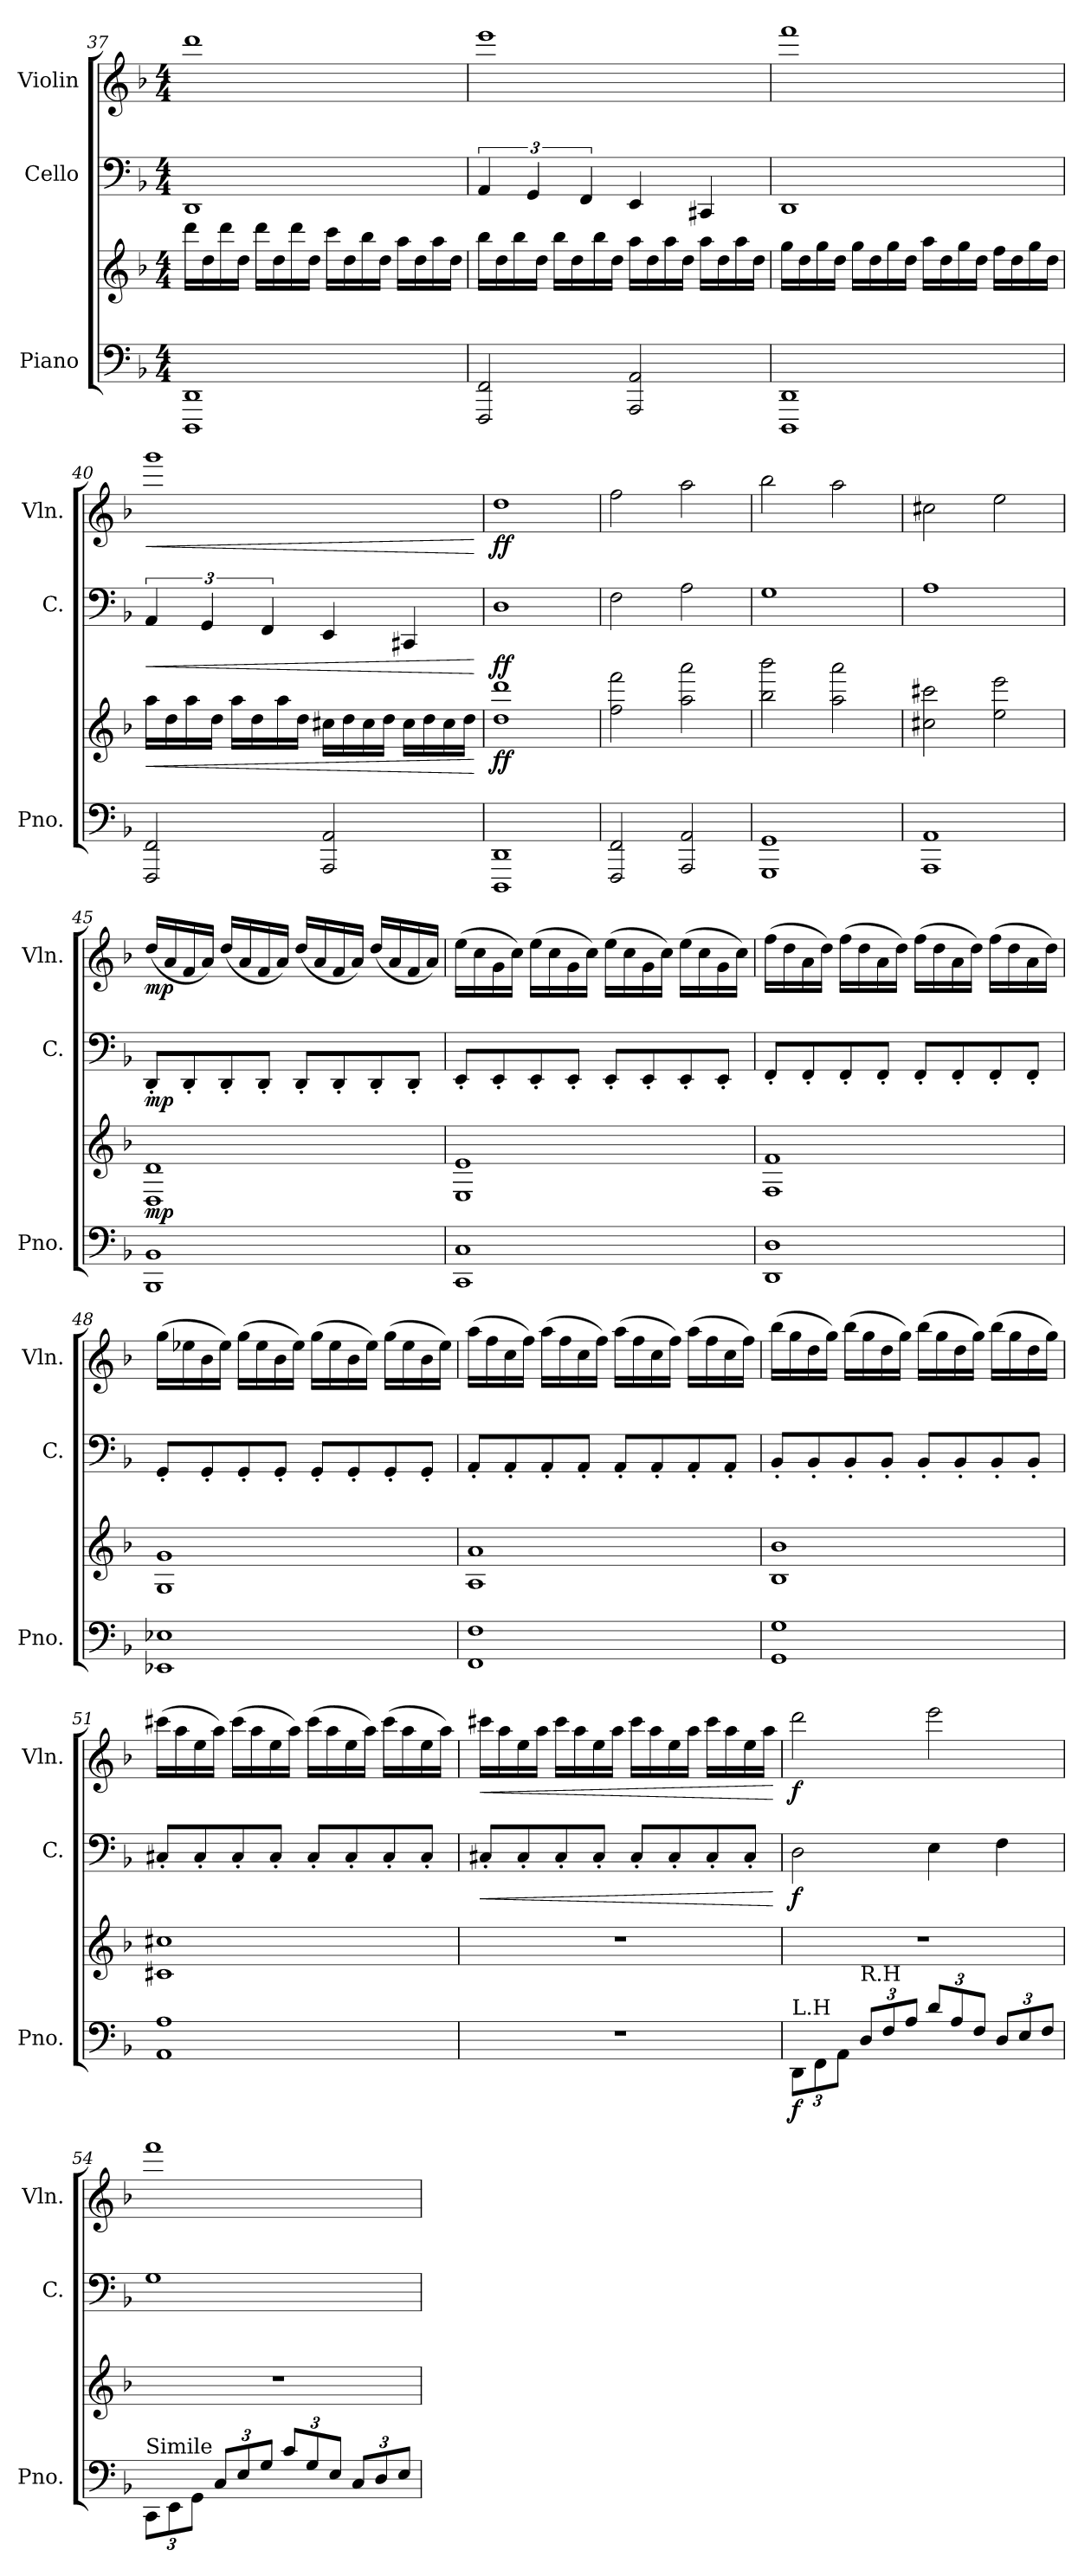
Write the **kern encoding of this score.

**kern	**kern	**dynam	**kern	**dynam	**kern	**dynam
*part3	*part3	*part3	*part2	*part2	*part1	*part1
*staff4	*staff3	*staff3/4	*staff2	*staff2	*staff1	*staff1
*I"Piano	*	*	*I"Cello	*	*I"Violin	*
*I'Pno.	*	*	*I'C.	*	*I'Vln.	*
!!LO:LB:g=z
*clefF4	*clefG2	*	*clefF4	*	*clefG2	*
*k[b-]	*k[b-]	*	*k[b-]	*	*k[b-]	*
*M4/4	*M4/4	*	*M4/4	*	*M4/4	*
=37	=37	=37	=37	=37	=37	=37
1DDD 1DD	16ddd\LL	.	1DD	.	1ddd	.
.	16dd\	.	.	.	.	.
.	16ddd\	.	.	.	.	.
.	16dd\JJ	.	.	.	.	.
.	16ddd\LL	.	.	.	.	.
.	16dd\	.	.	.	.	.
.	16ddd\	.	.	.	.	.
.	16dd\JJ	.	.	.	.	.
.	16ccc\LL	.	.	.	.	.
.	16dd\	.	.	.	.	.
.	16bb-\	.	.	.	.	.
.	16dd\JJ	.	.	.	.	.
.	16aa\LL	.	.	.	.	.
.	16dd\	.	.	.	.	.
.	16aa\	.	.	.	.	.
.	16dd\JJ	.	.	.	.	.
=38	=38	=38	=38	=38	=38	=38
2FFF/ 2FF/	16bb-\LL	.	6AA/	.	1eee	.
.	16dd\	.	.	.	.	.
.	16bb-\	.	.	.	.	.
.	.	.	6GG/	.	.	.
.	16dd\JJ	.	.	.	.	.
.	16bb-\LL	.	.	.	.	.
.	16dd\	.	.	.	.	.
.	.	.	6FF/	.	.	.
.	16bb-\	.	.	.	.	.
.	16dd\JJ	.	.	.	.	.
2AAA/ 2AA/	16aa\LL	.	4EE/	.	.	.
.	16dd\	.	.	.	.	.
.	16aa\	.	.	.	.	.
.	16dd\JJ	.	.	.	.	.
.	16aa\LL	.	4CC#X/	.	.	.
.	16dd\	.	.	.	.	.
.	16aa\	.	.	.	.	.
.	16dd\JJ	.	.	.	.	.
=39	=39	=39	=39	=39	=39	=39
1DDD 1DD	16gg\LL	.	1DD	.	1fff	.
.	16dd\	.	.	.	.	.
.	16gg\	.	.	.	.	.
.	16dd\JJ	.	.	.	.	.
.	16gg\LL	.	.	.	.	.
.	16dd\	.	.	.	.	.
.	16gg\	.	.	.	.	.
.	16dd\JJ	.	.	.	.	.
.	16aa\LL	.	.	.	.	.
.	16dd\	.	.	.	.	.
.	16gg\	.	.	.	.	.
.	16dd\JJ	.	.	.	.	.
.	16ff\LL	.	.	.	.	.
.	16dd\	.	.	.	.	.
.	16gg\	.	.	.	.	.
.	16dd\JJ	.	.	.	.	.
!!LO:LB:g=z
=40	=40	=40	=40	=40	=40	=40
!	!	!LO:HP:b	!	!LO:HP:b	!	!LO:HP:b
2FFF/ 2FF/	16aa\LL	<	6AA/	<	1ggg	<
.	16dd\	.	.	.	.	.
.	16aa\	.	.	.	.	.
.	.	.	6GG/	.	.	.
.	16dd\JJ	.	.	.	.	.
.	16aa\LL	.	.	.	.	.
.	16dd\	.	.	.	.	.
.	.	.	6FF/	.	.	.
.	16aa\	.	.	.	.	.
.	16dd\JJ	.	.	.	.	.
2AAA/ 2AA/	16cc#X\LL	.	4EE/	.	.	.
.	16dd\	.	.	.	.	.
.	16cc#\	.	.	.	.	.
.	16dd\JJ	.	.	.	.	.
.	16cc#\LL	.	4CC#X/	.	.	.
.	16dd\	.	.	.	.	.
.	16cc#\	.	.	.	.	.
.	16dd\JJ	.	.	.	.	.
.	.	[	.	[	.	[
=41	=41	=41	=41	=41	=41	=41
!	!	!LO:DY:b	!	!LO:DY:b	!	!LO:DY:b
1DDD 1DD	1dd 1ddd	ff	1D	ff	1dd	ff
=42	=42	=42	=42	=42	=42	=42
2FFF/ 2FF/	2ff\ 2fff\	.	2F\	.	2ff\	.
2AAA/ 2AA/	2aa\ 2aaa\	.	2A\	.	2aa\	.
=43	=43	=43	=43	=43	=43	=43
1GGG 1GG	2bb-\ 2bbb-\	.	1G	.	2bb-\	.
.	2aa\ 2aaa\	.	.	.	2aa\	.
=44	=44	=44	=44	=44	=44	=44
1AAA 1AA	2cc#X\ 2ccc#X\	.	1A	.	2cc#X\	.
.	2ee\ 2eee\	.	.	.	2ee\	.
=45	=45	=45	=45	=45	=45	=45
!	!	!LO:DY:a=2	!	!LO:DY:b	!	!LO:DY:b
1BBB- 1BB-	1D 1d	mp	8DD'/L	mp	(<16dd/LL	mp
.	.	.	.	.	16a/	.
.	.	.	8DD'/	.	16f/	.
.	.	.	.	.	16a/JJ)	.
.	.	.	8DD'/	.	(<16dd/LL	.
.	.	.	.	.	16a/	.
.	.	.	8DD'/J	.	16f/	.
.	.	.	.	.	16a/JJ)	.
.	.	.	8DD'/L	.	(<16dd/LL	.
.	.	.	.	.	16a/	.
.	.	.	8DD'/	.	16f/	.
.	.	.	.	.	16a/JJ)	.
.	.	.	8DD'/	.	(<16dd/LL	.
.	.	.	.	.	16a/	.
.	.	.	8DD'/J	.	16f/	.
.	.	.	.	.	16a/JJ)	.
!!LO:LB:g=z
=46	=46	=46	=46	=46	=46	=46
1CC 1C	1E 1e	.	8EE'/L	.	(>16ee\LL	.
.	.	.	.	.	16cc\	.
.	.	.	8EE'/	.	16g\	.
.	.	.	.	.	16cc\JJ)	.
.	.	.	8EE'/	.	(>16ee\LL	.
.	.	.	.	.	16cc\	.
.	.	.	8EE'/J	.	16g\	.
.	.	.	.	.	16cc\JJ)	.
.	.	.	8EE'/L	.	(>16ee\LL	.
.	.	.	.	.	16cc\	.
.	.	.	8EE'/	.	16g\	.
.	.	.	.	.	16cc\JJ)	.
.	.	.	8EE'/	.	(>16ee\LL	.
.	.	.	.	.	16cc\	.
.	.	.	8EE'/J	.	16g\	.
.	.	.	.	.	16cc\JJ)	.
!!LO:PB:g=z
=47	=47	=47	=47	=47	=47	=47
1DD 1D	1F 1f	.	8FF'/L	.	(>16ff\LL	.
.	.	.	.	.	16dd\	.
.	.	.	8FF'/	.	16a\	.
.	.	.	.	.	16dd\JJ)	.
.	.	.	8FF'/	.	(>16ff\LL	.
.	.	.	.	.	16dd\	.
.	.	.	8FF'/J	.	16a\	.
.	.	.	.	.	16dd\JJ)	.
.	.	.	8FF'/L	.	(>16ff\LL	.
.	.	.	.	.	16dd\	.
.	.	.	8FF'/	.	16a\	.
.	.	.	.	.	16dd\JJ)	.
.	.	.	8FF'/	.	(>16ff\LL	.
.	.	.	.	.	16dd\	.
.	.	.	8FF'/J	.	16a\	.
.	.	.	.	.	16dd\JJ)	.
=48	=48	=48	=48	=48	=48	=48
1EE-X 1E-X	1G 1g	.	8GG'/L	.	(>16gg\LL	.
.	.	.	.	.	16ee-X\	.
.	.	.	8GG'/	.	16b-\	.
.	.	.	.	.	16ee-\JJ)	.
.	.	.	8GG'/	.	(>16gg\LL	.
.	.	.	.	.	16ee-\	.
.	.	.	8GG'/J	.	16b-\	.
.	.	.	.	.	16ee-\JJ)	.
.	.	.	8GG'/L	.	(>16gg\LL	.
.	.	.	.	.	16ee-\	.
.	.	.	8GG'/	.	16b-\	.
.	.	.	.	.	16ee-\JJ)	.
.	.	.	8GG'/	.	(>16gg\LL	.
.	.	.	.	.	16ee-\	.
.	.	.	8GG'/J	.	16b-\	.
.	.	.	.	.	16ee-\JJ)	.
=49	=49	=49	=49	=49	=49	=49
1FF 1F	1A 1a	.	8AA'/L	.	(>16aa\LL	.
.	.	.	.	.	16ff\	.
.	.	.	8AA'/	.	16cc\	.
.	.	.	.	.	16ff\JJ)	.
.	.	.	8AA'/	.	(>16aa\LL	.
.	.	.	.	.	16ff\	.
.	.	.	8AA'/J	.	16cc\	.
.	.	.	.	.	16ff\JJ)	.
.	.	.	8AA'/L	.	(>16aa\LL	.
.	.	.	.	.	16ff\	.
.	.	.	8AA'/	.	16cc\	.
.	.	.	.	.	16ff\JJ)	.
.	.	.	8AA'/	.	(>16aa\LL	.
.	.	.	.	.	16ff\	.
.	.	.	8AA'/J	.	16cc\	.
.	.	.	.	.	16ff\JJ)	.
=50	=50	=50	=50	=50	=50	=50
1GG 1G	1B- 1b-	.	8BB-'/L	.	(>16bb-\LL	.
.	.	.	.	.	16gg\	.
.	.	.	8BB-'/	.	16dd\	.
.	.	.	.	.	16gg\JJ)	.
.	.	.	8BB-'/	.	(>16bb-\LL	.
.	.	.	.	.	16gg\	.
.	.	.	8BB-'/J	.	16dd\	.
.	.	.	.	.	16gg\JJ)	.
.	.	.	8BB-'/L	.	(>16bb-\LL	.
.	.	.	.	.	16gg\	.
.	.	.	8BB-'/	.	16dd\	.
.	.	.	.	.	16gg\JJ)	.
.	.	.	8BB-'/	.	(>16bb-\LL	.
.	.	.	.	.	16gg\	.
.	.	.	8BB-'/J	.	16dd\	.
.	.	.	.	.	16gg\JJ)	.
!!LO:PB:g=z
=51	=51	=51	=51	=51	=51	=51
1AA 1A	1c#X 1cc#X	.	8C#X'/L	.	(>16ccc#X\LL	.
.	.	.	.	.	16aa\	.
.	.	.	8C#'/	.	16ee\	.
.	.	.	.	.	16aa\JJ)	.
.	.	.	8C#'/	.	(>16ccc#\LL	.
.	.	.	.	.	16aa\	.
.	.	.	8C#'/J	.	16ee\	.
.	.	.	.	.	16aa\JJ)	.
.	.	.	8C#'/L	.	(>16ccc#\LL	.
.	.	.	.	.	16aa\	.
.	.	.	8C#'/	.	16ee\	.
.	.	.	.	.	16aa\JJ)	.
.	.	.	8C#'/	.	(>16ccc#\LL	.
.	.	.	.	.	16aa\	.
.	.	.	8C#'/J	.	16ee\	.
.	.	.	.	.	16aa\JJ)	.
=52	=52	=52	=52	=52	=52	=52
!	!	!	!	!LO:HP:b	!	!LO:HP:b
1r	1r	.	8C#X'/L	<	16ccc#X\LL	<
.	.	.	.	.	16aa\	.
.	.	.	8C#'/	.	16ee\	.
.	.	.	.	.	16aa\JJ	.
.	.	.	8C#'/	.	16ccc#\LL	.
.	.	.	.	.	16aa\	.
.	.	.	8C#'/J	.	16ee\	.
.	.	.	.	.	16aa\JJ	.
.	.	.	8C#'/L	.	16ccc#\LL	.
.	.	.	.	.	16aa\	.
.	.	.	8C#'/	.	16ee\	.
.	.	.	.	.	16aa\JJ	.
.	.	.	8C#'/	.	16ccc#\LL	.
.	.	.	.	.	16aa\	.
.	.	.	8C#'/J	.	16ee\	.
.	.	.	.	.	16aa\JJ	.
.	.	.	.	[	.	[
=53	=53	=53	=53	=53	=53	=53
*Xbrackettup	*	*	*	*	*	*
!LO:TX:a:t=L.H	!	!	!	!	!	!
!	!	!LO:DY:b=2	!	!LO:DY:b	!	!LO:DY:b
12DD\L	1r	f	2D\	f	2ddd\	f
12FF\	.	.	.	.	.	.
12AA\J	.	.	.	.	.	.
!LO:TX:a:t=R.H	!	!	!	!	!	!
12D/L	.	.	.	.	.	.
12F/	.	.	.	.	.	.
12A/J	.	.	.	.	.	.
12d/L	.	.	4E\	.	2eee\	.
12A/	.	.	.	.	.	.
12F/J	.	.	.	.	.	.
12D/L	.	.	4F\	.	.	.
12E/	.	.	.	.	.	.
12F/J	.	.	.	.	.	.
=54	=54	=54	=54	=54	=54	=54
!LO:TX:a:t=Simile	!	!	!	!	!	!
12CC\L	1r	.	1G	.	1fff	.
12EE\	.	.	.	.	.	.
12GG\J	.	.	.	.	.	.
12C/L	.	.	.	.	.	.
12E/	.	.	.	.	.	.
12G/J	.	.	.	.	.	.
12c/L	.	.	.	.	.	.
12G/	.	.	.	.	.	.
12E/J	.	.	.	.	.	.
12C/L	.	.	.	.	.	.
12D/	.	.	.	.	.	.
12E/J	.	.	.	.	.	.
=	=	=	=	=	=	=
*-	*-	*-	*-	*-	*-	*-
